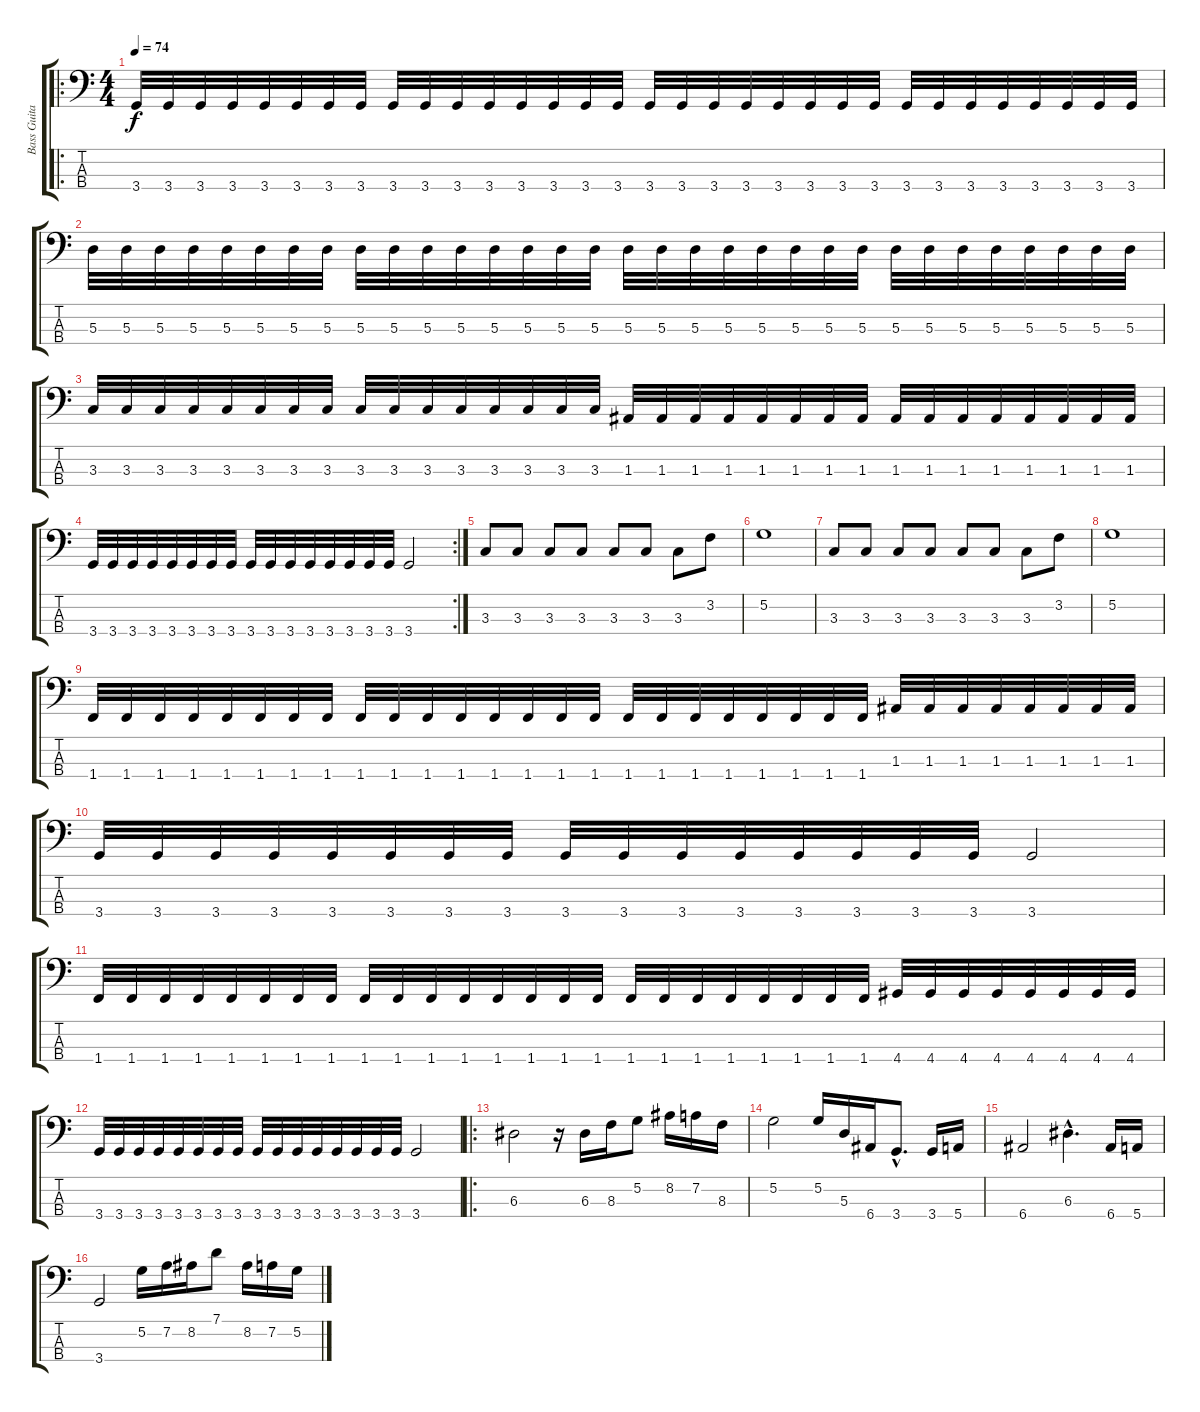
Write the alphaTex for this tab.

\track ("Bass Guitar" "Bass Guita") {instrument electricbasspick}
\staff {score tabs}
\tuning (G2 D2 A1 E1) {hide}
\ro
\ts (4 4)
\tempo 74
\clef f4
\ks c
3.4.32{dy f} 3.4.32 3.4.32 3.4.32 3.4.32 3.4.32 3.4.32 3.4.32 3.4.32 3.4.32 3.4.32 3.4.32 3.4.32 3.4.32 3.4.32 3.4.32 3.4.32 3.4.32 3.4.32 3.4.32 3.4.32 3.4.32 3.4.32 3.4.32 3.4.32 3.4.32 3.4.32 3.4.32 3.4.32 3.4.32 3.4.32 3.4.32 |
5.3.32 5.3.32 5.3.32 5.3.32 5.3.32 5.3.32 5.3.32 5.3.32 5.3.32 5.3.32 5.3.32 5.3.32 5.3.32 5.3.32 5.3.32 5.3.32 5.3.32 5.3.32 5.3.32 5.3.32 5.3.32 5.3.32 5.3.32 5.3.32 5.3.32 5.3.32 5.3.32 5.3.32 5.3.32 5.3.32 5.3.32 5.3.32 |
3.3.32 3.3.32 3.3.32 3.3.32 3.3.32 3.3.32 3.3.32 3.3.32 3.3.32 3.3.32 3.3.32 3.3.32 3.3.32 3.3.32 3.3.32 3.3.32 1.3.32 1.3.32 1.3.32 1.3.32 1.3.32 1.3.32 1.3.32 1.3.32 1.3.32 1.3.32 1.3.32 1.3.32 1.3.32 1.3.32 1.3.32 1.3.32 |
\rc 2
3.4.32 3.4.32 3.4.32 3.4.32 3.4.32 3.4.32 3.4.32 3.4.32 3.4.32 3.4.32 3.4.32 3.4.32 3.4.32 3.4.32 3.4.32 3.4.32 3.4.2 |
3.3.8 3.3.8 3.3.8 3.3.8 3.3.8 3.3.8 3.3.8 3.2.8 |
5.2.1 |
3.3.8 3.3.8 3.3.8 3.3.8 3.3.8 3.3.8 3.3.8 3.2.8 |
5.2.1 |
1.4.32 1.4.32 1.4.32 1.4.32 1.4.32 1.4.32 1.4.32 1.4.32 1.4.32 1.4.32 1.4.32 1.4.32 1.4.32 1.4.32 1.4.32 1.4.32 1.4.32 1.4.32 1.4.32 1.4.32 1.4.32 1.4.32 1.4.32 1.4.32 1.3.32 1.3.32 1.3.32 1.3.32 1.3.32 1.3.32 1.3.32 1.3.32 |
3.4.32 3.4.32 3.4.32 3.4.32 3.4.32 3.4.32 3.4.32 3.4.32 3.4.32 3.4.32 3.4.32 3.4.32 3.4.32 3.4.32 3.4.32 3.4.32 3.4.2 |
1.4.32 1.4.32 1.4.32 1.4.32 1.4.32 1.4.32 1.4.32 1.4.32 1.4.32 1.4.32 1.4.32 1.4.32 1.4.32 1.4.32 1.4.32 1.4.32 1.4.32 1.4.32 1.4.32 1.4.32 1.4.32 1.4.32 1.4.32 1.4.32 4.4.32 4.4.32 4.4.32 4.4.32 4.4.32 4.4.32 4.4.32 4.4.32 |
3.4.32 3.4.32 3.4.32 3.4.32 3.4.32 3.4.32 3.4.32 3.4.32 3.4.32 3.4.32 3.4.32 3.4.32 3.4.32 3.4.32 3.4.32 3.4.32 3.4.2 |
\ro
6.3.2 r.16 6.3.16 8.3.16 5.2.8 8.2.16 7.2.16 8.3.16 |
5.2.2 5.2.16 5.3.16 6.4.16 3.4{hac}.8{d} 3.4.16 5.4.16 |
6.4.2 6.3{hac}.4{d} 6.4.16 5.4.16 |
3.4.2 5.2.16 7.2.16 8.2.16 7.1.8 8.2.16 7.2.16 5.2.16
